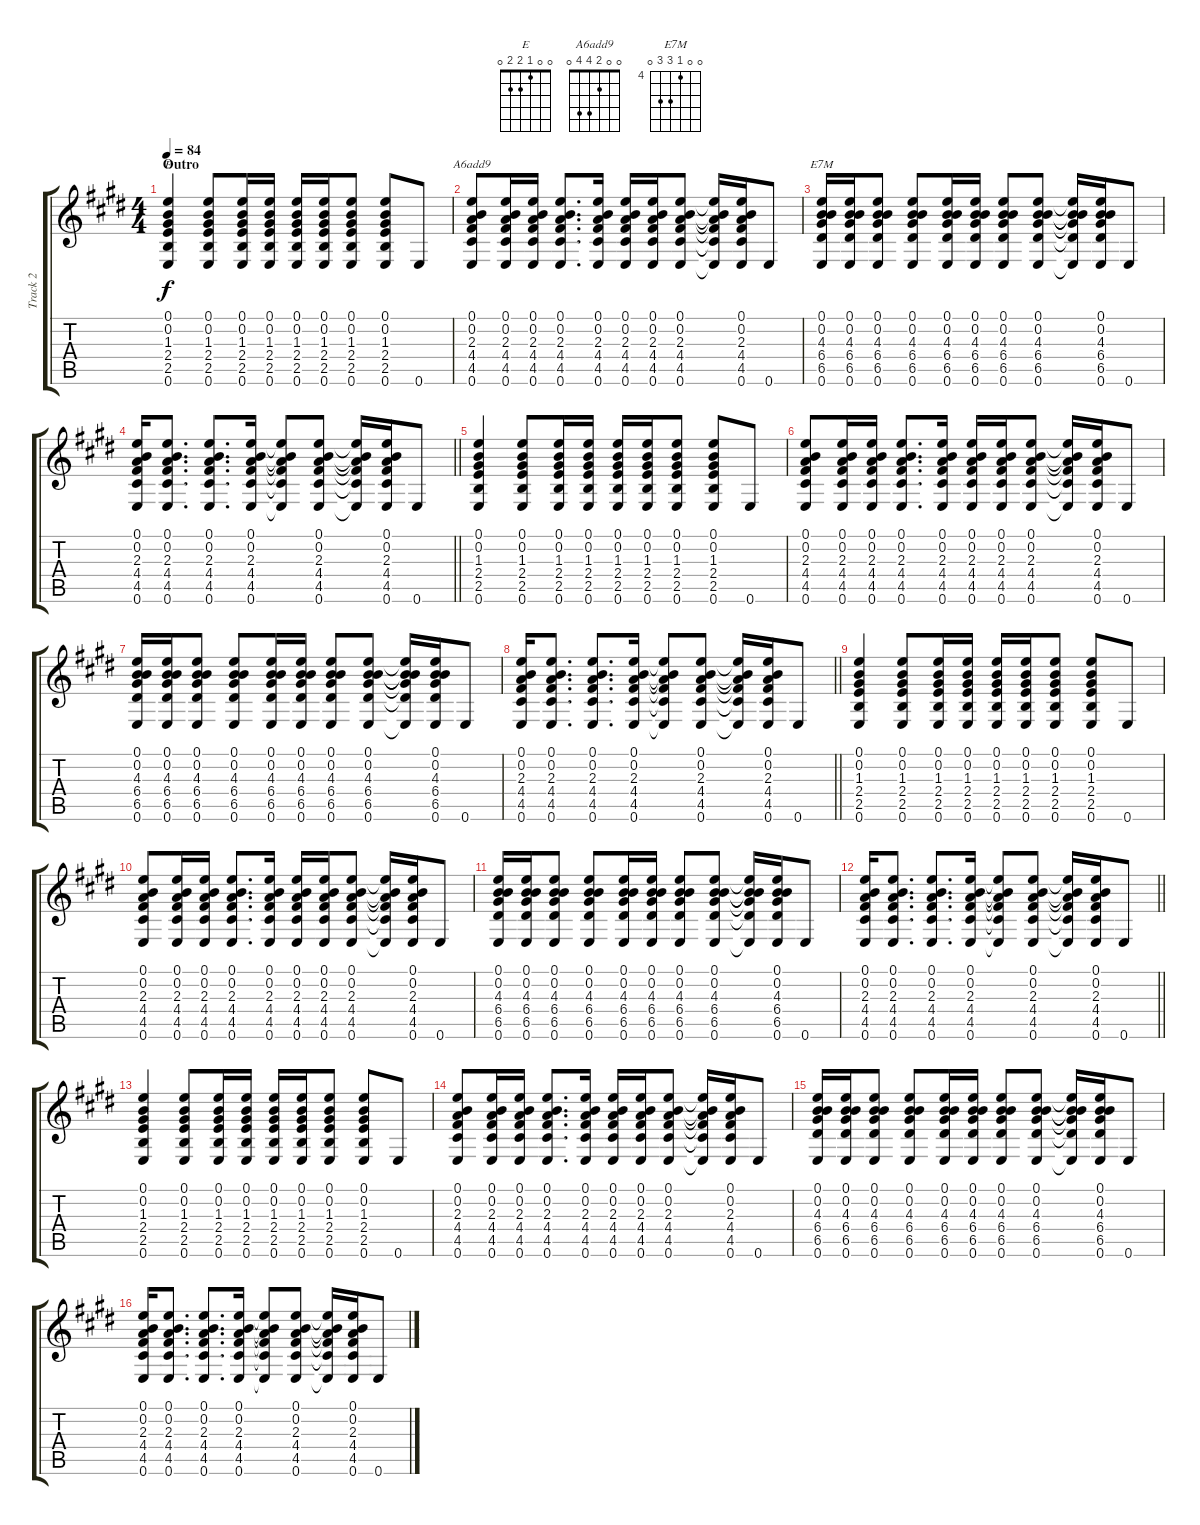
\track ("Track 2" "Track 2") {instrument acousticguitarsteel}
\staff {score tabs}
\tuning (E4 B3 G3 D3 A2 E2) {hide}
\chord ("E" 0 0 1 2 2 0)
\chord ("A6add9" 0 0 2 4 4 0)
\chord ("E7M" 0 0 4 6 6 0) {firstfret 4}
\ts (4 4)
\section ("" "Outro")
\tempo 84
\clef g2
\ks e
(0.1 0.2 1.3 2.4 2.5 0.6).4{ch "E" dy f} (0.1 0.2 1.3 2.4 2.5 0.6).8 (0.1 0.2 1.3 2.4 2.5 0.6).16 (0.1 0.2 1.3 2.4 2.5 0.6).16 (0.1 0.2 1.3 2.4 2.5 0.6).16 (0.1 0.2 1.3 2.4 2.5 0.6).16 (0.1 0.2 1.3 2.4 2.5 0.6).8 (0.1 0.2 1.3 2.4 2.5 0.6).8 0.6.8 |
(0.1 0.2 2.3 4.4 4.5 0.6).8{ch "A6add9"} (0.1 0.2 2.3 4.4 4.5 0.6).16 (0.1 0.2 2.3 4.4 4.5 0.6).16 (0.1 0.2 2.3 4.4 4.5 0.6).8{d} (0.1 0.2 2.3 4.4 4.5 0.6).16 (0.1 0.2 2.3 4.4 4.5 0.6).16 (0.1 0.2 2.3 4.4 4.5 0.6).16 (0.1 0.2 2.3 4.4 4.5 0.6).8 (0.1{t} 0.2{t} 2.3{t} 4.4{t} 4.5{t} 0.6{t}).16 (0.1 0.2 2.3 4.4 4.5 0.6).16 0.6.8 |
(0.1 0.2 4.3 6.4 6.5 0.6).16{ch "E7M"} (0.1 0.2 4.3 6.4 6.5 0.6).16 (0.1 0.2 4.3 6.4 6.5 0.6).8 (0.1 0.2 4.3 6.4 6.5 0.6).8 (0.1 0.2 4.3 6.4 6.5 0.6).16 (0.1 0.2 4.3 6.4 6.5 0.6).16 (0.1 0.2 4.3 6.4 6.5 0.6).8 (0.1 0.2 4.3 6.4 6.5 0.6).8 (0.1{t} 0.2{t} 4.3{t} 6.4{t} 6.5{t} 0.6{t}).16 (0.1 0.2 4.3 6.4 6.5 0.6).16 0.6.8 |
\barLineRight lightlight
(0.1 0.2 2.3 4.4 4.5 0.6).16 (0.1 0.2 2.3 4.4 4.5 0.6).8{d} (0.1 0.2 2.3 4.4 4.5 0.6).8{d} (0.1 0.2 2.3 4.4 4.5 0.6).16 (0.1{t} 0.2{t} 2.3{t} 4.4{t} 4.5{t} 0.6{t}).8 (0.1 0.2 2.3 4.4 4.5 0.6).8 (0.1{t} 0.2{t} 2.3{t} 4.4{t} 4.5{t} 0.6{t}).16 (0.1 0.2 2.3 4.4 4.5 0.6).16 0.6.8 |
(0.1 0.2 1.3 2.4 2.5 0.6).4 (0.1 0.2 1.3 2.4 2.5 0.6).8 (0.1 0.2 1.3 2.4 2.5 0.6).16 (0.1 0.2 1.3 2.4 2.5 0.6).16 (0.1 0.2 1.3 2.4 2.5 0.6).16 (0.1 0.2 1.3 2.4 2.5 0.6).16 (0.1 0.2 1.3 2.4 2.5 0.6).8 (0.1 0.2 1.3 2.4 2.5 0.6).8 0.6.8 |
(0.1 0.2 2.3 4.4 4.5 0.6).8 (0.1 0.2 2.3 4.4 4.5 0.6).16 (0.1 0.2 2.3 4.4 4.5 0.6).16 (0.1 0.2 2.3 4.4 4.5 0.6).8{d} (0.1 0.2 2.3 4.4 4.5 0.6).16 (0.1 0.2 2.3 4.4 4.5 0.6).16 (0.1 0.2 2.3 4.4 4.5 0.6).16 (0.1 0.2 2.3 4.4 4.5 0.6).8 (0.1{t} 0.2{t} 2.3{t} 4.4{t} 4.5{t} 0.6{t}).16 (0.1 0.2 2.3 4.4 4.5 0.6).16 0.6.8 |
(0.1 0.2 4.3 6.4 6.5 0.6).16 (0.1 0.2 4.3 6.4 6.5 0.6).16 (0.1 0.2 4.3 6.4 6.5 0.6).8 (0.1 0.2 4.3 6.4 6.5 0.6).8 (0.1 0.2 4.3 6.4 6.5 0.6).16 (0.1 0.2 4.3 6.4 6.5 0.6).16 (0.1 0.2 4.3 6.4 6.5 0.6).8 (0.1 0.2 4.3 6.4 6.5 0.6).8 (0.1{t} 0.2{t} 4.3{t} 6.4{t} 6.5{t} 0.6{t}).16 (0.1 0.2 4.3 6.4 6.5 0.6).16 0.6.8 |
\barLineRight lightlight
(0.1 0.2 2.3 4.4 4.5 0.6).16 (0.1 0.2 2.3 4.4 4.5 0.6).8{d} (0.1 0.2 2.3 4.4 4.5 0.6).8{d} (0.1 0.2 2.3 4.4 4.5 0.6).16 (0.1{t} 0.2{t} 2.3{t} 4.4{t} 4.5{t} 0.6{t}).8 (0.1 0.2 2.3 4.4 4.5 0.6).8 (0.1{t} 0.2{t} 2.3{t} 4.4{t} 4.5{t} 0.6{t}).16 (0.1 0.2 2.3 4.4 4.5 0.6).16 0.6.8 |
(0.1 0.2 1.3 2.4 2.5 0.6).4 (0.1 0.2 1.3 2.4 2.5 0.6).8 (0.1 0.2 1.3 2.4 2.5 0.6).16 (0.1 0.2 1.3 2.4 2.5 0.6).16 (0.1 0.2 1.3 2.4 2.5 0.6).16 (0.1 0.2 1.3 2.4 2.5 0.6).16 (0.1 0.2 1.3 2.4 2.5 0.6).8 (0.1 0.2 1.3 2.4 2.5 0.6).8 0.6.8 |
(0.1 0.2 2.3 4.4 4.5 0.6).8 (0.1 0.2 2.3 4.4 4.5 0.6).16 (0.1 0.2 2.3 4.4 4.5 0.6).16 (0.1 0.2 2.3 4.4 4.5 0.6).8{d} (0.1 0.2 2.3 4.4 4.5 0.6).16 (0.1 0.2 2.3 4.4 4.5 0.6).16 (0.1 0.2 2.3 4.4 4.5 0.6).16 (0.1 0.2 2.3 4.4 4.5 0.6).8 (0.1{t} 0.2{t} 2.3{t} 4.4{t} 4.5{t} 0.6{t}).16 (0.1 0.2 2.3 4.4 4.5 0.6).16 0.6.8 |
(0.1 0.2 4.3 6.4 6.5 0.6).16 (0.1 0.2 4.3 6.4 6.5 0.6).16 (0.1 0.2 4.3 6.4 6.5 0.6).8 (0.1 0.2 4.3 6.4 6.5 0.6).8 (0.1 0.2 4.3 6.4 6.5 0.6).16 (0.1 0.2 4.3 6.4 6.5 0.6).16 (0.1 0.2 4.3 6.4 6.5 0.6).8 (0.1 0.2 4.3 6.4 6.5 0.6).8 (0.1{t} 0.2{t} 4.3{t} 6.4{t} 6.5{t} 0.6{t}).16 (0.1 0.2 4.3 6.4 6.5 0.6).16 0.6.8 |
\barLineRight lightlight
(0.1 0.2 2.3 4.4 4.5 0.6).16 (0.1 0.2 2.3 4.4 4.5 0.6).8{d} (0.1 0.2 2.3 4.4 4.5 0.6).8{d} (0.1 0.2 2.3 4.4 4.5 0.6).16 (0.1{t} 0.2{t} 2.3{t} 4.4{t} 4.5{t} 0.6{t}).8 (0.1 0.2 2.3 4.4 4.5 0.6).8 (0.1{t} 0.2{t} 2.3{t} 4.4{t} 4.5{t} 0.6{t}).16 (0.1 0.2 2.3 4.4 4.5 0.6).16 0.6.8 |
(0.1 0.2 1.3 2.4 2.5 0.6).4 (0.1 0.2 1.3 2.4 2.5 0.6).8 (0.1 0.2 1.3 2.4 2.5 0.6).16 (0.1 0.2 1.3 2.4 2.5 0.6).16 (0.1 0.2 1.3 2.4 2.5 0.6).16 (0.1 0.2 1.3 2.4 2.5 0.6).16 (0.1 0.2 1.3 2.4 2.5 0.6).8 (0.1 0.2 1.3 2.4 2.5 0.6).8 0.6.8 |
(0.1 0.2 2.3 4.4 4.5 0.6).8 (0.1 0.2 2.3 4.4 4.5 0.6).16 (0.1 0.2 2.3 4.4 4.5 0.6).16 (0.1 0.2 2.3 4.4 4.5 0.6).8{d} (0.1 0.2 2.3 4.4 4.5 0.6).16 (0.1 0.2 2.3 4.4 4.5 0.6).16 (0.1 0.2 2.3 4.4 4.5 0.6).16 (0.1 0.2 2.3 4.4 4.5 0.6).8 (0.1{t} 0.2{t} 2.3{t} 4.4{t} 4.5{t} 0.6{t}).16 (0.1 0.2 2.3 4.4 4.5 0.6).16 0.6.8 |
(0.1 0.2 4.3 6.4 6.5 0.6).16 (0.1 0.2 4.3 6.4 6.5 0.6).16 (0.1 0.2 4.3 6.4 6.5 0.6).8 (0.1 0.2 4.3 6.4 6.5 0.6).8 (0.1 0.2 4.3 6.4 6.5 0.6).16 (0.1 0.2 4.3 6.4 6.5 0.6).16 (0.1 0.2 4.3 6.4 6.5 0.6).8 (0.1 0.2 4.3 6.4 6.5 0.6).8 (0.1{t} 0.2{t} 4.3{t} 6.4{t} 6.5{t} 0.6{t}).16 (0.1 0.2 4.3 6.4 6.5 0.6).16 0.6.8 |
(0.1 0.2 2.3 4.4 4.5 0.6).16 (0.1 0.2 2.3 4.4 4.5 0.6).8{d} (0.1 0.2 2.3 4.4 4.5 0.6).8{d} (0.1 0.2 2.3 4.4 4.5 0.6).16 (0.1{t} 0.2{t} 2.3{t} 4.4{t} 4.5{t} 0.6{t}).8 (0.1 0.2 2.3 4.4 4.5 0.6).8 (0.1{t} 0.2{t} 2.3{t} 4.4{t} 4.5{t} 0.6{t}).16 (0.1 0.2 2.3 4.4 4.5 0.6).16 0.6.8
